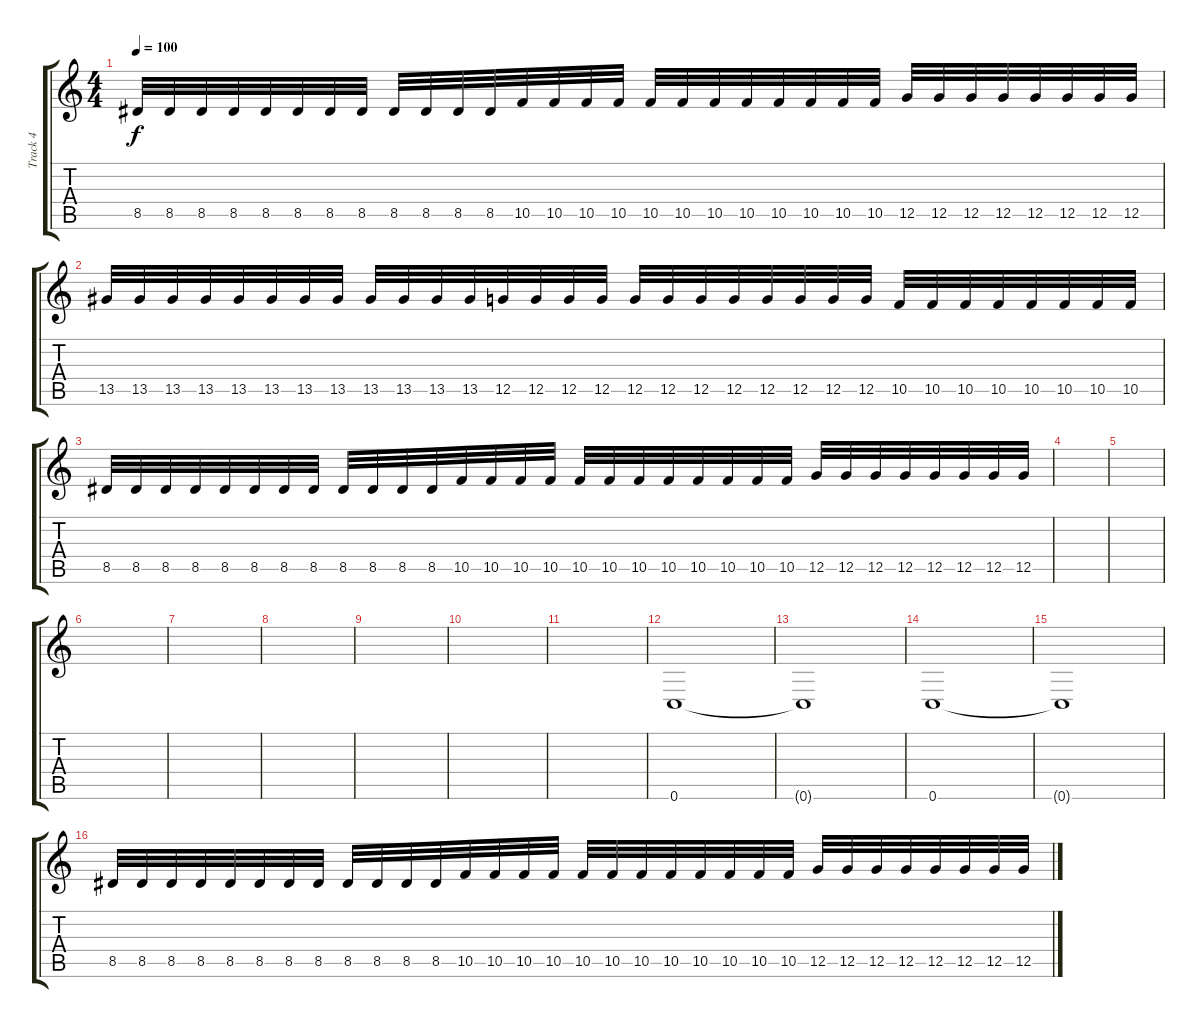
\track ("Track 4" "Track 4") {instrument electricbassfinger}
\staff {score tabs}
\tuning (D4 A3 F3 C3 G2 C2) {hide}
\ts (4 4)
\tempo 100
\clef g2
\ks c
8.5.32{dy f} 8.5.32 8.5.32 8.5.32 8.5.32 8.5.32 8.5.32 8.5.32 8.5.32 8.5.32 8.5.32 8.5.32 10.5.32 10.5.32 10.5.32 10.5.32 10.5.32 10.5.32 10.5.32 10.5.32 10.5.32 10.5.32 10.5.32 10.5.32 12.5.32 12.5.32 12.5.32 12.5.32 12.5.32 12.5.32 12.5.32 12.5.32 |
13.5.32 13.5.32 13.5.32 13.5.32 13.5.32 13.5.32 13.5.32 13.5.32 13.5.32 13.5.32 13.5.32 13.5.32 12.5.32 12.5.32 12.5.32 12.5.32 12.5.32 12.5.32 12.5.32 12.5.32 12.5.32 12.5.32 12.5.32 12.5.32 10.5.32 10.5.32 10.5.32 10.5.32 10.5.32 10.5.32 10.5.32 10.5.32 |
8.5.32 8.5.32 8.5.32 8.5.32 8.5.32 8.5.32 8.5.32 8.5.32 8.5.32 8.5.32 8.5.32 8.5.32 10.5.32 10.5.32 10.5.32 10.5.32 10.5.32 10.5.32 10.5.32 10.5.32 10.5.32 10.5.32 10.5.32 10.5.32 12.5.32 12.5.32 12.5.32 12.5.32 12.5.32 12.5.32 12.5.32 12.5.32 |
|
|
|
|
|
|
|
|
0.6.1 |
0.6{t}.1 |
0.6.1 |
0.6{t}.1 |
8.5.32 8.5.32 8.5.32 8.5.32 8.5.32 8.5.32 8.5.32 8.5.32 8.5.32 8.5.32 8.5.32 8.5.32 10.5.32 10.5.32 10.5.32 10.5.32 10.5.32 10.5.32 10.5.32 10.5.32 10.5.32 10.5.32 10.5.32 10.5.32 12.5.32 12.5.32 12.5.32 12.5.32 12.5.32 12.5.32 12.5.32 12.5.32
